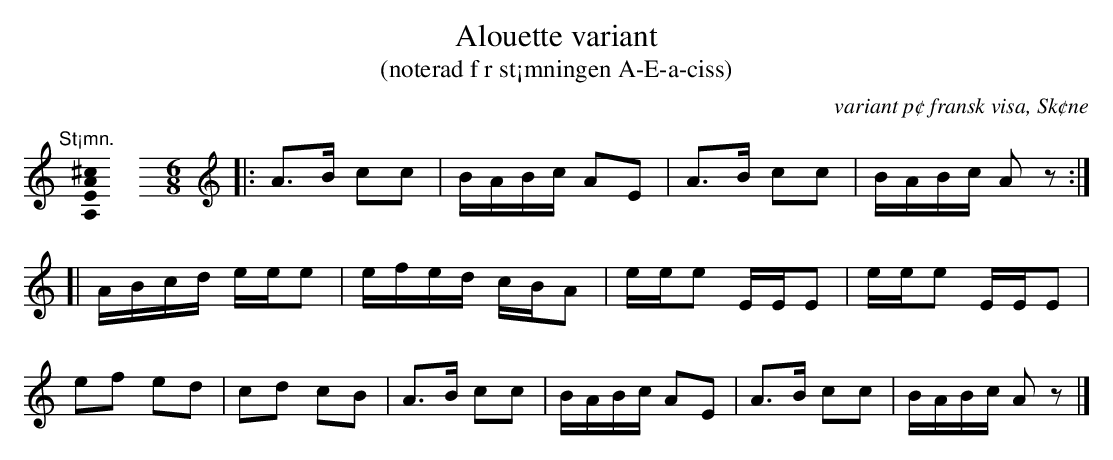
X:1
T:Alouette variant
T:(noterad f r st¡mningen A-E-a-ciss)
O:variant p¢ fransk visa, Sk¢ne
U:o=+open+
M:none
K:A
[K:C]
"@-20,30 St¡mn."[A,EA^c]0 \
[M:6/8]\
[K:C clef=treble]\
|: A>B cc | B/A/B/c/ AE | A>B cc | B/A/B/c/ Az :|
[| A/B/c/d/ e/e/e | e/f/e/d/ c/B/A | e/e/e E/E/E | e/e/e E/E/E |
ef ed | cd cB | A>B cc | B/A/B/c/ AE | A>B cc | B/A/B/c/ Az |]
